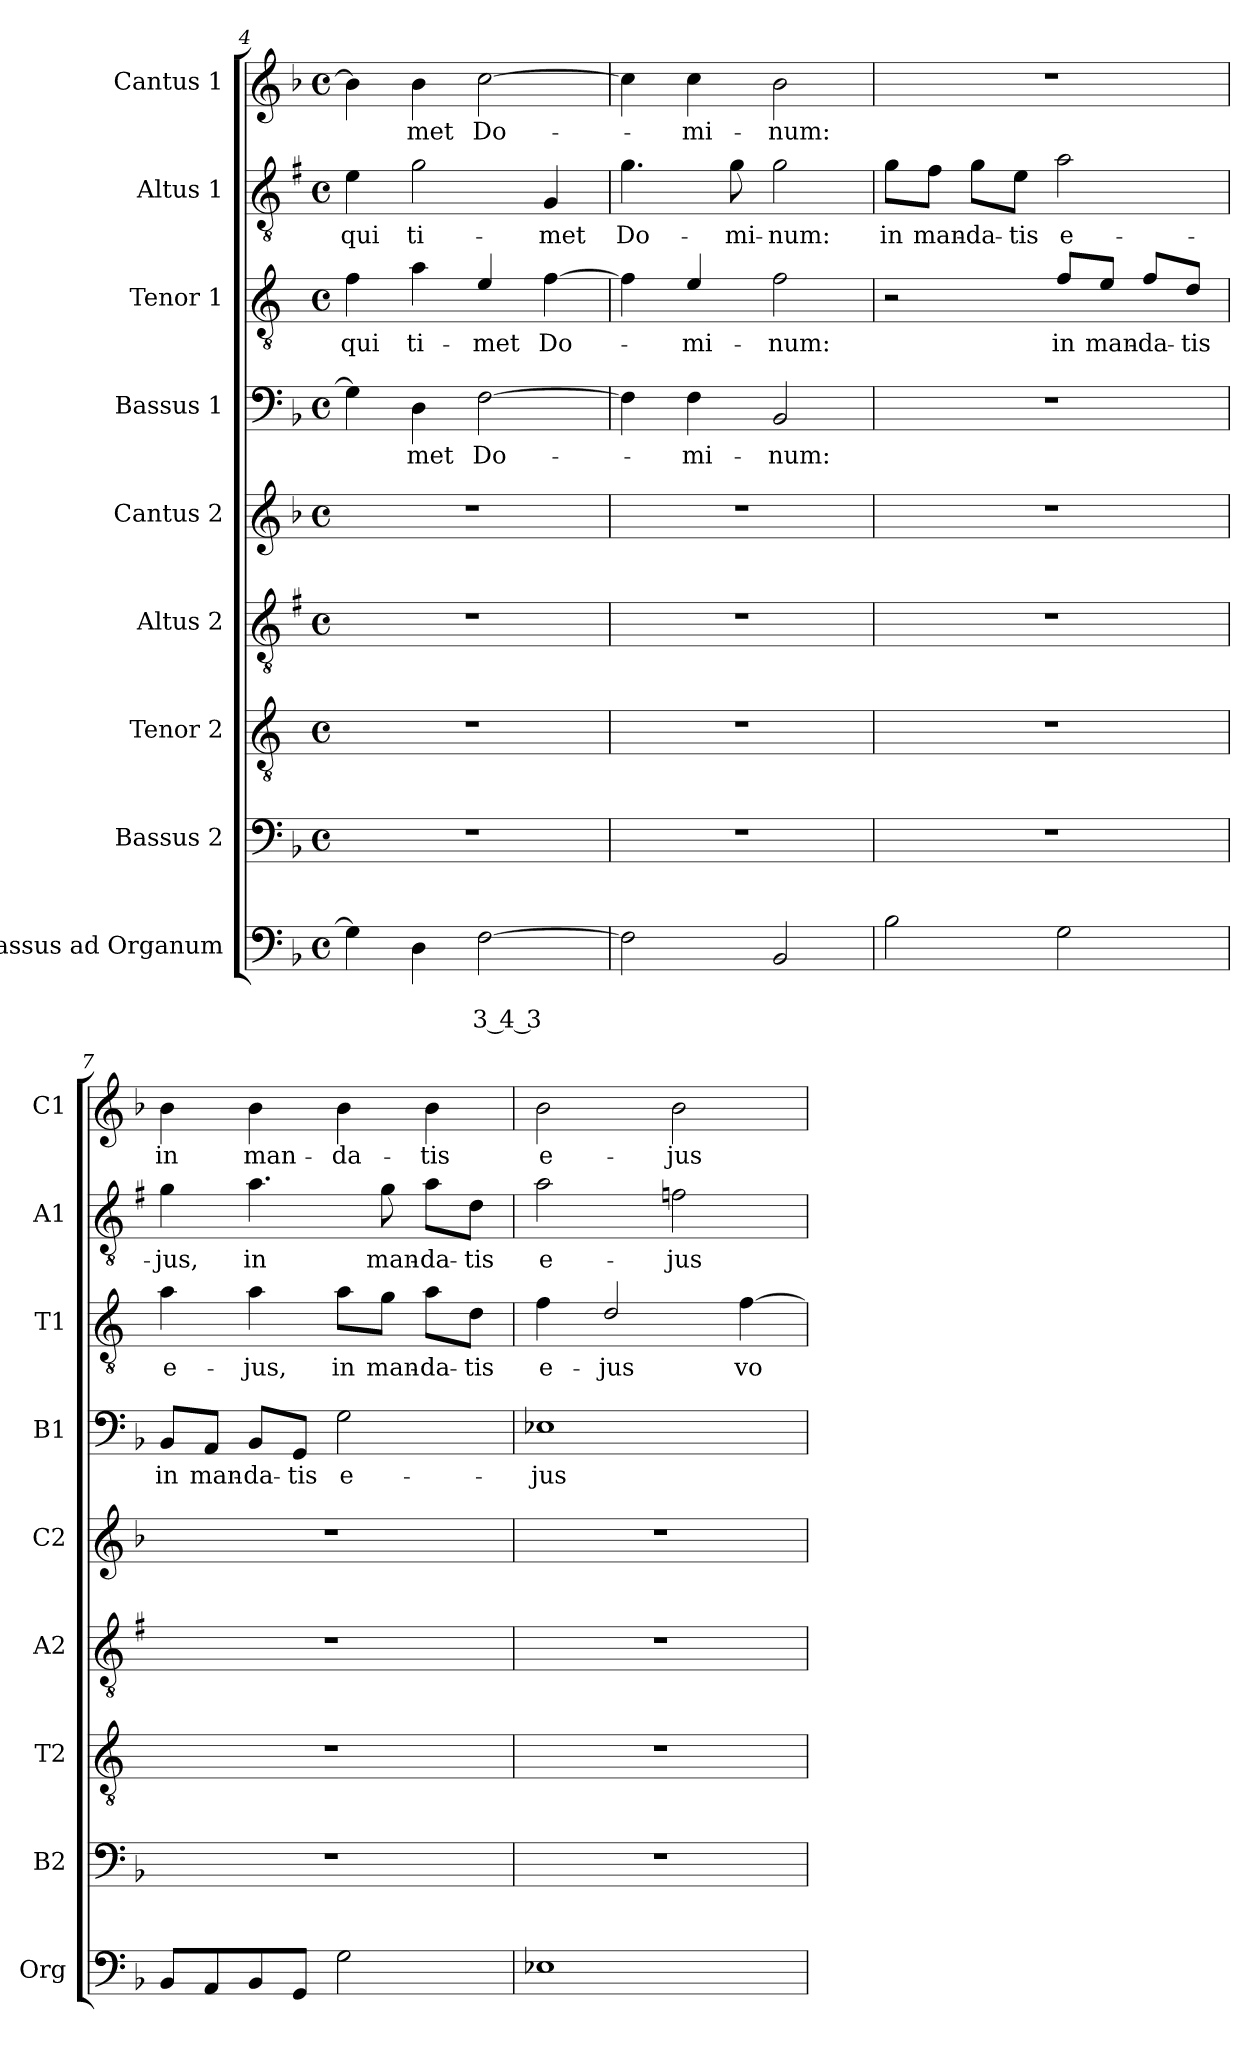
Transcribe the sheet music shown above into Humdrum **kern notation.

**kern	**text	**text	**kern	**kern	**kern	**kern	**kern	**text	**kern	**text	**kern	**text	**kern	**text
*part9	*part9	*part9	*part8	*part7	*part6	*part5	*part4	*part4	*part3	*part3	*part2	*part2	*part1	*part1
*staff9	*staff9	*staff9	*staff8	*staff7	*staff6	*staff5	*staff4	*staff4	*staff3	*staff3	*staff2	*staff2	*staff1	*staff1
*I"Bassus ad Organum	*	*	*I"Bassus 2	*I"Tenor 2	*I"Altus 2	*I"Cantus 2	*I"Bassus 1	*	*I"Tenor 1	*	*I"Altus 1	*	*I"Cantus 1	*
*I'Org	*	*	*I'B2	*I'T2	*I'A2	*I'C2	*I'B1	*	*I'T1	*	*I'A1	*	*I'C1	*
*clefF4	*	*	*clefF4	*clefGv2	*clefGv2	*clefG2	*clefF4	*	*clefGv2	*	*clefGv2	*	*clefG2	*
*	*	*	*	*ITrd4c7	*ITrd1c2	*	*	*	*ITrd4c7	*	*ITrd1c2	*	*	*
*k[b-]	*	*	*k[b-]	*k[b-]	*k[b-]	*k[b-]	*k[b-]	*	*k[b-]	*	*k[b-]	*	*k[b-]	*
*F:	*	*	*F:	*F:	*F:	*F:	*F:	*	*F:	*	*F:	*	*F:	*
*M4/4	*	*	*M4/4	*M4/4	*M4/4	*M4/4	*M4/4	*	*M4/4	*	*M4/4	*	*M4/4	*
*met(c)	*	*	*met(c)	*met(c)	*met(c)	*met(c)	*met(c)	*	*met(c)	*	*met(c)	*	*met(c)	*
=4	=4	=4	=4	=4	=4	=4	=4	=4	=4	=4	=4	=4	=4	=4
!	!	!	!	!	!	!	!	!	!	!LO:LY:b	!	!LO:LY:b	!	!
4G\]	.	.	1r	1r	1r	1r	4G\]	.	4B-\	qui	4d\	qui	4b-\]	.
!	!	!	!	!	!	!	!	!LO:LY:b	!	!LO:LY:b	!	!LO:LY:b	!	!LO:LY:b
4D\	.	.	.	.	.	.	4D\	-met	4d\	ti-	2f\	ti-	4b-\	-met
!	!	!LO:LY:b	!	!	!	!	!	!LO:LY:b	!	!LO:LY:b	!	!	!	!LO:LY:b
[2F\	.	3 4 3	.	.	.	.	[2F\	Do-	4A/	-met	.	.	[2cc\	Do-
!	!	!	!	!	!	!	!	!	!	!LO:LY:b	!	!LO:LY:b	!	!
.	.	.	.	.	.	.	.	.	[4B-\	Do-	4F/	-met	.	.
!!LO:PB:g=z
=5	=5	=5	=5	=5	=5	=5	=5	=5	=5	=5	=5	=5	=5	=5
!	!	!	!	!	!	!	!	!	!	!	!	!LO:LY:b	!	!
2F\]	.	.	1r	1r	1r	1r	4F\]	.	4B-\]	.	4.f\	Do-	4cc\]	.
!	!	!	!	!	!	!	!	!LO:LY:b	!	!LO:LY:b	!	!	!	!LO:LY:b
.	.	.	.	.	.	.	4F\	-mi-	4A/	-mi-	.	.	4cc\	-mi-
!	!	!	!	!	!	!	!	!	!	!	!	!LO:LY:b	!	!
.	.	.	.	.	.	.	.	.	.	.	8f\	-mi-	.	.
!	!	!	!	!	!	!	!	!LO:LY:b	!	!LO:LY:b	!	!LO:LY:b	!	!LO:LY:b
2BB-/	.	.	.	.	.	.	2BB-/	-num:	2B-\	-num:	2f\	-num:	2b-\	-num:
=6	=6	=6	=6	=6	=6	=6	=6	=6	=6	=6	=6	=6	=6	=6
!	!	!	!	!	!	!	!	!	!	!	!	!LO:LY:b	!	!
2B-\	.	.	1r	1r	1r	1r	1r	.	2r	.	8f\L	in	1r	.
!	!	!	!	!	!	!	!	!	!	!	!	!LO:LY:b	!	!
.	.	.	.	.	.	.	.	.	.	.	8e\J	man-	.	.
!	!	!	!	!	!	!	!	!	!	!	!	!LO:LY:b	!	!
.	.	.	.	.	.	.	.	.	.	.	8f\L	-da-	.	.
!	!	!	!	!	!	!	!	!	!	!	!	!LO:LY:b	!	!
.	.	.	.	.	.	.	.	.	.	.	8d\J	-tis	.	.
!	!	!	!	!	!	!	!	!	!	!LO:LY:b	!	!LO:LY:b	!	!
2G\	.	.	.	.	.	.	.	.	8B-/L	in	2g\	e-	.	.
!	!	!	!	!	!	!	!	!	!	!LO:LY:b	!	!	!	!
.	.	.	.	.	.	.	.	.	8A/J	man-	.	.	.	.
!	!	!	!	!	!	!	!	!	!	!LO:LY:b	!	!	!	!
.	.	.	.	.	.	.	.	.	8B-/L	-da-	.	.	.	.
!	!	!	!	!	!	!	!	!	!	!LO:LY:b	!	!	!	!
.	.	.	.	.	.	.	.	.	8G/J	-tis	.	.	.	.
=7	=7	=7	=7	=7	=7	=7	=7	=7	=7	=7	=7	=7	=7	=7
!	!	!	!	!	!	!	!	!LO:LY:b	!	!LO:LY:b	!	!LO:LY:b	!	!LO:LY:b
8BB-/L	.	.	1r	1r	1r	1r	8BB-/L	in	4d\	e-	4f\	-jus,	4b-\	in
!	!	!	!	!	!	!	!	!LO:LY:b	!	!	!	!	!	!
8AA/	.	.	.	.	.	.	8AA/J	man-	.	.	.	.	.	.
!	!	!	!	!	!	!	!	!LO:LY:b	!	!LO:LY:b	!	!LO:LY:b	!	!LO:LY:b
8BB-/	.	.	.	.	.	.	8BB-/L	-da-	4d\	-jus,	4.g\	in	4b-\	man-
!	!	!	!	!	!	!	!	!LO:LY:b	!	!	!	!	!	!
8GG/J	.	.	.	.	.	.	8GG/J	-tis	.	.	.	.	.	.
!	!	!	!	!	!	!	!	!LO:LY:b	!	!LO:LY:b	!	!	!	!LO:LY:b
2G\	.	.	.	.	.	.	2G\	e-	8d\L	in	.	.	4b-\	-da-
!	!	!	!	!	!	!	!	!	!	!LO:LY:b	!	!LO:LY:b	!	!
.	.	.	.	.	.	.	.	.	8c\J	man-	8f\	man-	.	.
!	!	!	!	!	!	!	!	!	!	!LO:LY:b	!	!LO:LY:b	!	!LO:LY:b
.	.	.	.	.	.	.	.	.	8d\L	-da-	8g\L	-da-	4b-\	-tis
!	!	!	!	!	!	!	!	!	!	!LO:LY:b	!	!LO:LY:b	!	!
.	.	.	.	.	.	.	.	.	8G\J	-tis	8c\J	-tis	.	.
=8	=8	=8	=8	=8	=8	=8	=8	=8	=8	=8	=8	=8	=8	=8
!	!	!	!	!	!	!	!	!LO:LY:b	!	!LO:LY:b	!	!LO:LY:b	!	!LO:LY:b
1E-X	.	.	1r	1r	1r	1r	1E-X	-jus	4B-\	e-	2g\	e-	2b-\	e-
!	!	!	!	!	!	!	!	!	!	!LO:LY:b	!	!	!	!
.	.	.	.	.	.	.	.	.	2G/	-jus	.	.	.	.
!	!	!	!	!	!	!	!	!	!	!	!	!LO:LY:b	!	!LO:LY:b
.	.	.	.	.	.	.	.	.	.	.	2e-X\	-jus	2b-\	-jus
!	!	!	!	!	!	!	!	!	!	!LO:LY:b	!	!	!	!
.	.	.	.	.	.	.	.	.	[4B-\	vo-	.	.	.	.
=	=	=	=	=	=	=	=	=	=	=	=	=	=	=
*-	*-	*-	*-	*-	*-	*-	*-	*-	*-	*-	*-	*-	*-	*-
